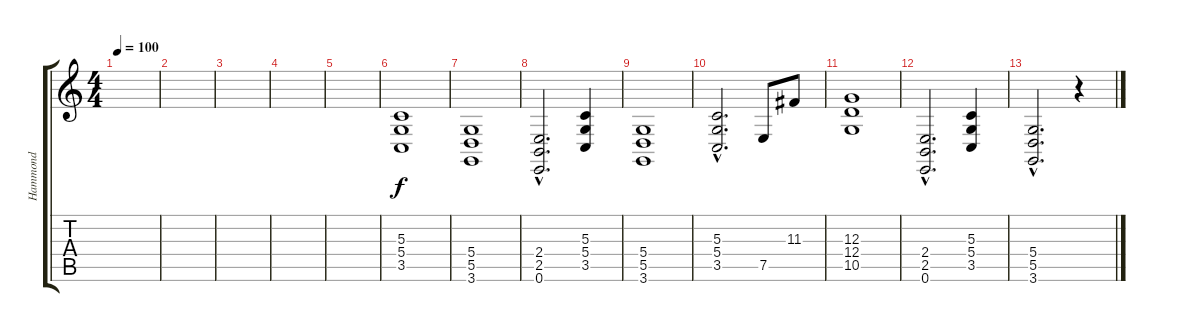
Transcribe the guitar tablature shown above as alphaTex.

\track ("Hammond" "Hammond") {instrument drawbarorgan}
\staff {score tabs}
\tuning (E4 B3 G3 D3 A2 E2) {hide}
\ts (4 4)
\tempo 100
\clef g2
\ks c
|
|
|
|
|
(5.3 5.4 3.5).1 |
(5.4 5.5 3.6).1 |
(2.4{hac} 2.5{hac} 0.6{hac}).2{d} (5.3 5.4 3.5).4 |
(5.4 5.5 3.6).1 |
(5.3{hac} 5.4{hac} 3.5{hac}).2{d} 7.5.8 11.3.8 |
(12.3 12.4 10.5).1 |
(2.4{hac} 2.5{hac} 0.6{hac}).2{d} (5.3 5.4 3.5).4 |
(5.4{hac} 5.5{hac} 3.6{hac}).2{d} r.4
